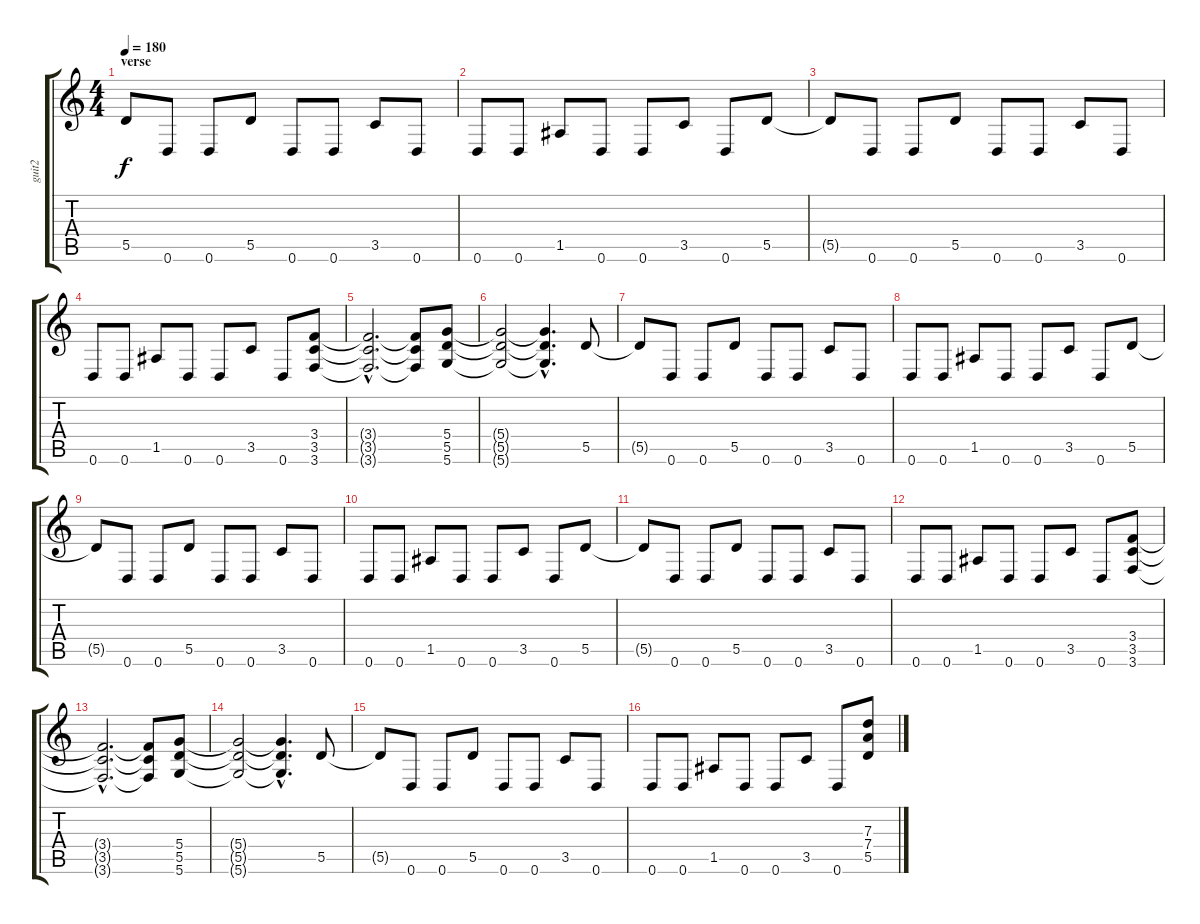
\track ("guit2" "guit2") {instrument distortionguitar}
\staff {score tabs}
\tuning (E4 B3 G3 D3 A2 D2) {hide}
\ts (4 4)
\section ("" "verse")
\tempo 180
\clef g2
\ks c
5.5{t}.8{dy f} 0.6.8 0.6.8 5.5.8 0.6.8 0.6.8 3.5.8 0.6.8 |
0.6.8 0.6.8 1.5.8 0.6.8 0.6.8 3.5.8 0.6.8 5.5.8 |
5.5{t}.8 0.6.8 0.6.8 5.5.8 0.6.8 0.6.8 3.5.8 0.6.8 |
0.6.8 0.6.8 1.5.8 0.6.8 0.6.8 3.5.8 0.6.8 (3.4 3.5 3.6).8 |
(3.4{hac t} 3.5{hac t} 3.6{hac t}).2{d} (3.4{t} 3.5{t} 3.6{t}).8 (5.4 5.5 5.6).8 |
(5.4{t} 5.5{t} 5.6{t}).2 (5.4{hac t} 5.5{hac t} 5.6{hac t}).4{d} 5.5.8 |
5.5{t}.8 0.6.8 0.6.8 5.5.8 0.6.8 0.6.8 3.5.8 0.6.8 |
0.6.8 0.6.8 1.5.8 0.6.8 0.6.8 3.5.8 0.6.8 5.5.8 |
5.5{t}.8 0.6.8 0.6.8 5.5.8 0.6.8 0.6.8 3.5.8 0.6.8 |
0.6.8 0.6.8 1.5.8 0.6.8 0.6.8 3.5.8 0.6.8 5.5.8 |
5.5{t}.8 0.6.8 0.6.8 5.5.8 0.6.8 0.6.8 3.5.8 0.6.8 |
0.6.8 0.6.8 1.5.8 0.6.8 0.6.8 3.5.8 0.6.8 (3.4 3.5 3.6).8 |
(3.4{hac t} 3.5{hac t} 3.6{hac t}).2{d} (3.4{t} 3.5{t} 3.6{t}).8 (5.4 5.5 5.6).8 |
(5.4{t} 5.5{t} 5.6{t}).2 (5.4{hac t} 5.5{hac t} 5.6{hac t}).4{d} 5.5.8 |
5.5{t}.8 0.6.8 0.6.8 5.5.8 0.6.8 0.6.8 3.5.8 0.6.8 |
0.6.8 0.6.8 1.5.8 0.6.8 0.6.8 3.5.8 0.6.8 (7.3 7.4 5.5).8
